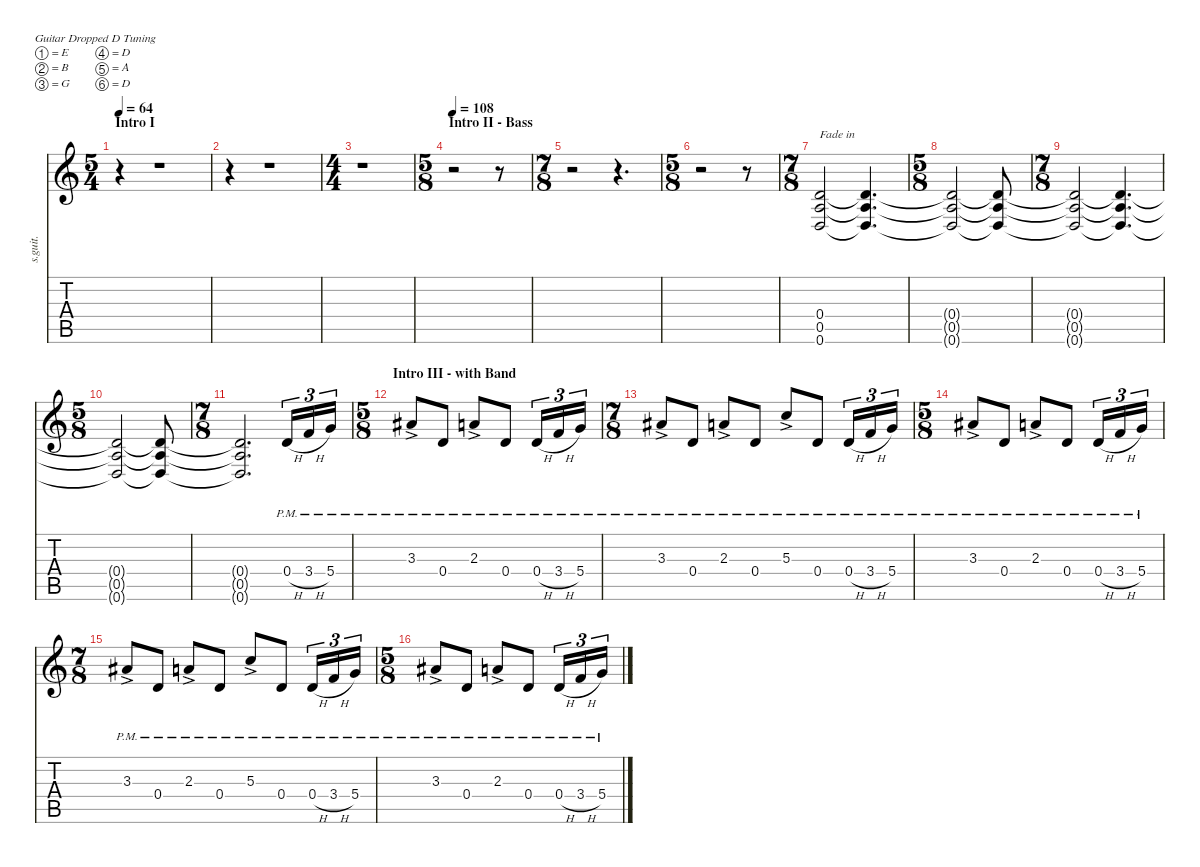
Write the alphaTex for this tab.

\defaultSystemsLayout 4
\hideDynamics
\bracketExtendMode nobrackets
\track ("Adam Jones (Guitar I)" "s.guit.") {instrument distortionguitar}
\staff {score tabs}
\tuning (E4 B3 G3 D3 A2 D2)
\ts (5 4)
\beaming (8 2 2 2 2)
\section ("" "Intro I")
\tempo 64
\clef g2
\ks c
r.4{dy f instrument distortionguitar} r.1 |
r.4 r.1 |
\ts (4 4)
\beaming (8 2 2 2 2)
r.1 |
\ts (5 8)
\beaming (8 2 2 2 2)
\section ("" "Intro II - Bass")
\tempo 108
r.2 r.8 |
\ts (7 8)
\beaming (8 2 2 2 2)
r.2 r.4{d} |
\ts (5 8)
\beaming (8 2 2 2 2)
r.2 r.8 |
\ts (7 8)
\beaming (8 2 2 2 2)
(0.4 0.5 0.6).2{txt "Fade in" lyrics (0 "") lyrics (1 "") lyrics (2 "") lyrics (3 "") lyrics (4 "")} (0.4{t} 0.5{t} 0.6{t}).4{d lyrics (0 "") lyrics (1 "") lyrics (2 "") lyrics (3 "") lyrics (4 "")} |
\ts (5 8)
\beaming (8 2 2 2 2)
(0.4{t} 0.5{t} 0.6{t}).2{lyrics (0 "") lyrics (1 "") lyrics (2 "") lyrics (3 "") lyrics (4 "")} (0.4{t} 0.5{t} 0.6{t}).8{lyrics (0 "") lyrics (1 "") lyrics (2 "") lyrics (3 "") lyrics (4 "")} |
\ts (7 8)
\beaming (8 2 2 2 2)
(0.4{t} 0.5{t} 0.6{t}).2{lyrics (0 "") lyrics (1 "") lyrics (2 "") lyrics (3 "") lyrics (4 "")} (0.4{t} 0.5{t} 0.6{t}).4{d lyrics (0 "") lyrics (1 "") lyrics (2 "") lyrics (3 "") lyrics (4 "")} |
\ts (5 8)
\beaming (8 2 2 2 2)
(0.4{t} 0.5{t} 0.6{t}).2{lyrics (0 "") lyrics (1 "") lyrics (2 "") lyrics (3 "") lyrics (4 "")} (0.4{t} 0.5{t} 0.6{t}).8{lyrics (0 "") lyrics (1 "") lyrics (2 "") lyrics (3 "") lyrics (4 "")} |
\ts (7 8)
\beaming (8 2 2 2 2)
(0.4{t} 0.5{t} 0.6{t}).2{d lyrics (0 "") lyrics (1 "") lyrics (2 "") lyrics (3 "") lyrics (4 "")} 0.4{h pm}.16{tu (3 2) lyrics (0 "") lyrics (1 "") lyrics (2 "") lyrics (3 "") lyrics (4 "")} 3.4{h pm}.16{tu (3 2) lyrics (0 "") lyrics (1 "") lyrics (2 "") lyrics (3 "") lyrics (4 "")} 5.4{pm}.16{tu (3 2) lyrics (0 "") lyrics (1 "") lyrics (2 "") lyrics (3 "") lyrics (4 "")} |
\ts (5 8)
\beaming (8 2 2 2 2)
\section ("" "Intro III - with Band")
3.3{ac pm acc #}.8{lyrics (0 "") lyrics (1 "") lyrics (2 "") lyrics (3 "") lyrics (4 "") dy p} 0.4{pm}.8{lyrics (0 "") lyrics (1 "") lyrics (2 "") lyrics (3 "") lyrics (4 "") dy f} 2.3{ac pm}.8{lyrics (0 "") lyrics (1 "") lyrics (2 "") lyrics (3 "") lyrics (4 "") dy p} 0.4{pm}.8{lyrics (0 "") lyrics (1 "") lyrics (2 "") lyrics (3 "") lyrics (4 "") dy f} 0.4{h pm}.16{tu (3 2) lyrics (0 "") lyrics (1 "") lyrics (2 "") lyrics (3 "") lyrics (4 "")} 3.4{h pm}.16{tu (3 2) lyrics (0 "") lyrics (1 "") lyrics (2 "") lyrics (3 "") lyrics (4 "")} 5.4{pm}.16{tu (3 2) lyrics (0 "") lyrics (1 "") lyrics (2 "") lyrics (3 "") lyrics (4 "")} |
\ts (7 8)
\beaming (8 2 2 2 2)
3.3{ac pm acc #}.8{lyrics (0 "") lyrics (1 "") lyrics (2 "") lyrics (3 "") lyrics (4 "") dy p} 0.4{pm}.8{lyrics (0 "") lyrics (1 "") lyrics (2 "") lyrics (3 "") lyrics (4 "") dy f} 2.3{ac pm}.8{lyrics (0 "") lyrics (1 "") lyrics (2 "") lyrics (3 "") lyrics (4 "") dy p} 0.4{pm}.8{lyrics (0 "") lyrics (1 "") lyrics (2 "") lyrics (3 "") lyrics (4 "") dy f} 5.3{ac pm}.8{lyrics (0 "") lyrics (1 "") lyrics (2 "") lyrics (3 "") lyrics (4 "") dy p} 0.4{pm}.8{lyrics (0 "") lyrics (1 "") lyrics (2 "") lyrics (3 "") lyrics (4 "") dy f} 0.4{h pm}.16{tu (3 2) lyrics (0 "") lyrics (1 "") lyrics (2 "") lyrics (3 "") lyrics (4 "")} 3.4{h pm}.16{tu (3 2) lyrics (0 "") lyrics (1 "") lyrics (2 "") lyrics (3 "") lyrics (4 "")} 5.4{pm}.16{tu (3 2) lyrics (0 "") lyrics (1 "") lyrics (2 "") lyrics (3 "") lyrics (4 "")} |
\ts (5 8)
\beaming (8 2 2 2 2)
3.3{ac pm acc #}.8{lyrics (0 "") lyrics (1 "") lyrics (2 "") lyrics (3 "") lyrics (4 "") dy p} 0.4{pm}.8{lyrics (0 "") lyrics (1 "") lyrics (2 "") lyrics (3 "") lyrics (4 "") dy f} 2.3{ac pm}.8{lyrics (0 "") lyrics (1 "") lyrics (2 "") lyrics (3 "") lyrics (4 "") dy p} 0.4{pm}.8{lyrics (0 "") lyrics (1 "") lyrics (2 "") lyrics (3 "") lyrics (4 "") dy f} 0.4{h pm}.16{tu (3 2) lyrics (0 "") lyrics (1 "") lyrics (2 "") lyrics (3 "") lyrics (4 "")} 3.4{h pm}.16{tu (3 2) lyrics (0 "") lyrics (1 "") lyrics (2 "") lyrics (3 "") lyrics (4 "")} 5.4{pm}.16{tu (3 2) lyrics (0 "") lyrics (1 "") lyrics (2 "") lyrics (3 "") lyrics (4 "")} |
\ts (7 8)
\beaming (8 2 2 2 2)
3.3{ac pm acc #}.8{lyrics (0 "") lyrics (1 "") lyrics (2 "") lyrics (3 "") lyrics (4 "") dy p} 0.4{pm}.8{lyrics (0 "") lyrics (1 "") lyrics (2 "") lyrics (3 "") lyrics (4 "") dy f} 2.3{ac pm}.8{lyrics (0 "") lyrics (1 "") lyrics (2 "") lyrics (3 "") lyrics (4 "") dy p} 0.4{pm}.8{lyrics (0 "") lyrics (1 "") lyrics (2 "") lyrics (3 "") lyrics (4 "") dy f} 5.3{ac pm}.8{lyrics (0 "") lyrics (1 "") lyrics (2 "") lyrics (3 "") lyrics (4 "") dy p} 0.4{pm}.8{lyrics (0 "") lyrics (1 "") lyrics (2 "") lyrics (3 "") lyrics (4 "") dy f} 0.4{h pm}.16{tu (3 2) lyrics (0 "") lyrics (1 "") lyrics (2 "") lyrics (3 "") lyrics (4 "")} 3.4{h pm}.16{tu (3 2) lyrics (0 "") lyrics (1 "") lyrics (2 "") lyrics (3 "") lyrics (4 "")} 5.4{pm}.16{tu (3 2) lyrics (0 "") lyrics (1 "") lyrics (2 "") lyrics (3 "") lyrics (4 "")} |
\ts (5 8)
\beaming (8 2 2 2 2)
3.3{ac pm acc #}.8{lyrics (0 "") lyrics (1 "") lyrics (2 "") lyrics (3 "") lyrics (4 "") dy p} 0.4{pm}.8{lyrics (0 "") lyrics (1 "") lyrics (2 "") lyrics (3 "") lyrics (4 "") dy f} 2.3{ac pm}.8{lyrics (0 "") lyrics (1 "") lyrics (2 "") lyrics (3 "") lyrics (4 "") dy p} 0.4{pm}.8{lyrics (0 "") lyrics (1 "") lyrics (2 "") lyrics (3 "") lyrics (4 "") dy f} 0.4{h pm}.16{tu (3 2) lyrics (0 "") lyrics (1 "") lyrics (2 "") lyrics (3 "") lyrics (4 "")} 3.4{h pm}.16{tu (3 2) lyrics (0 "") lyrics (1 "") lyrics (2 "") lyrics (3 "") lyrics (4 "")} 5.4{pm}.16{tu (3 2) lyrics (0 "") lyrics (1 "") lyrics (2 "") lyrics (3 "") lyrics (4 "")}
